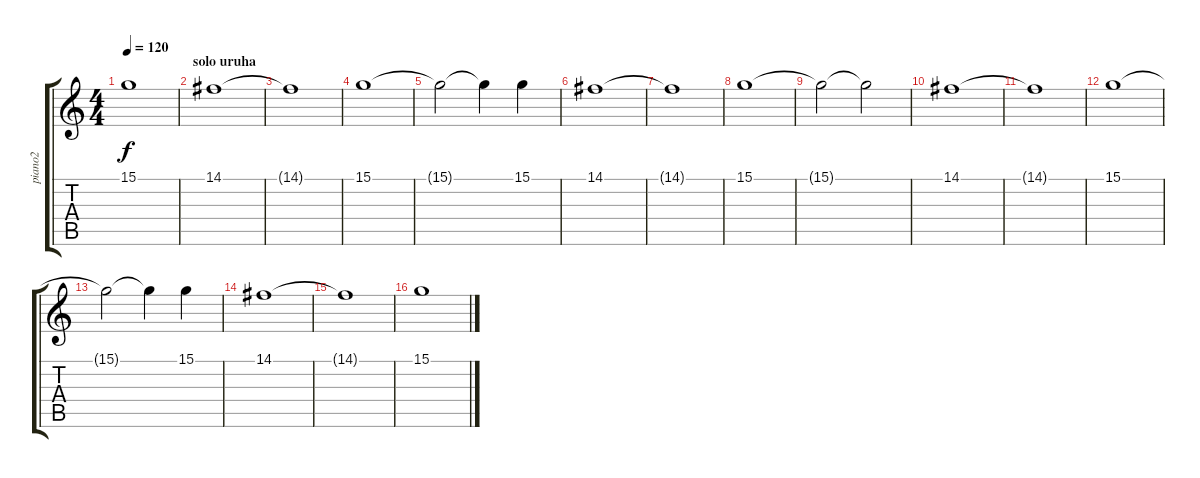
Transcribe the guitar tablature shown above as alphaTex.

\track ("piano2" "piano2") {instrument stringensemble2}
\staff {score tabs}
\tuning (E4 B3 G3 D3 A2 E2) {hide}
\ts (4 4)
\tempo 120
\clef g2
\ks c
15.1.1{dy f} |
\section ("" "solo uruha")
14.1.1 |
14.1{t}.1 |
15.1.1 |
15.1{t}.2 15.1{t}.4 15.1.4 |
14.1.1 |
14.1{t}.1 |
15.1.1 |
15.1{t}.2 15.1{t}.2 |
14.1.1 |
14.1{t}.1 |
15.1.1 |
15.1{t}.2 15.1{t}.4 15.1.4 |
14.1.1 |
14.1{t}.1 |
15.1.1
